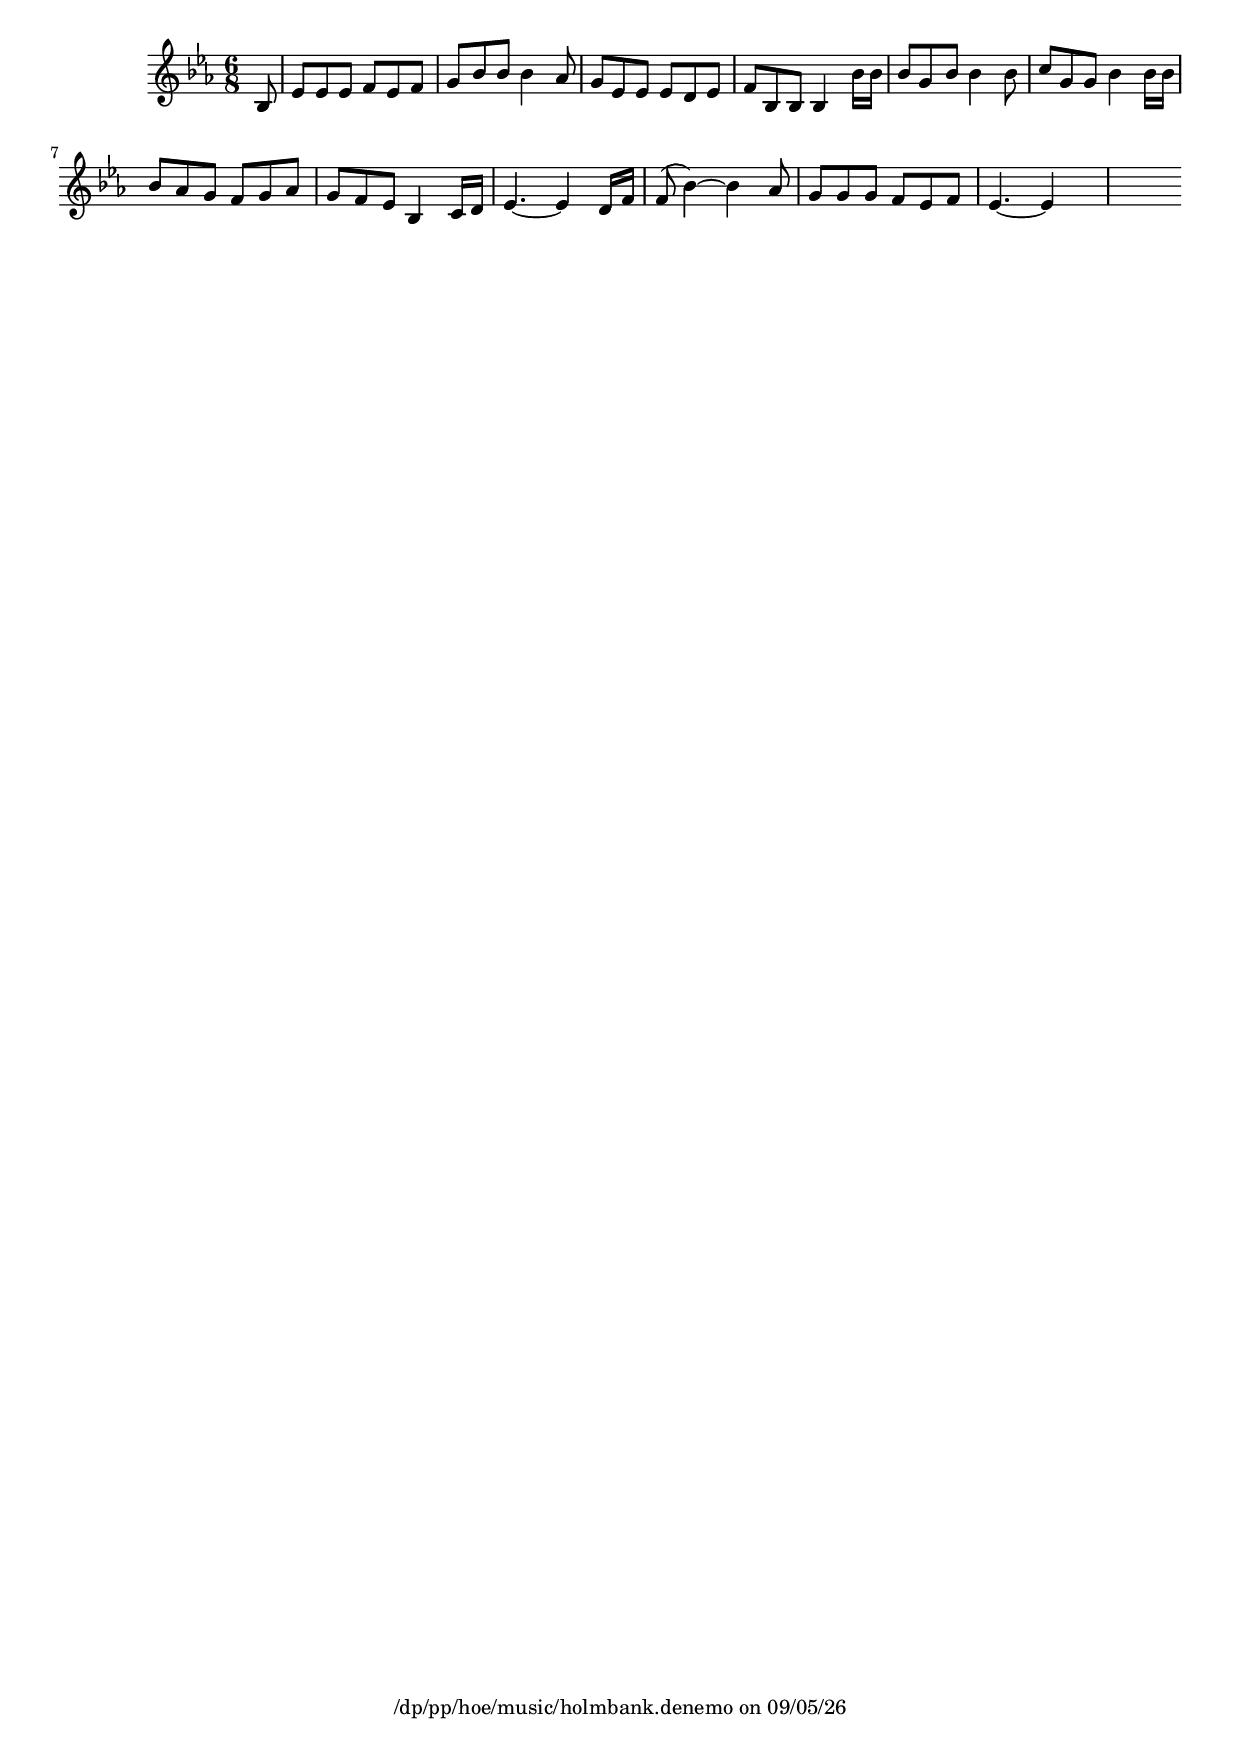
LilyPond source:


%% LilyPond file generated by Denemo version 2.2.0

%%http://www.gnu.org/software/denemo/

\version "2.18.0"

CompactChordSymbols = {}
#(define DenemoTransposeStep 0)
#(define DenemoTransposeAccidental 0)
DenemoGlobalTranspose = #(define-music-function (parser location arg)(ly:music?) #{\transpose c c#arg #})
titledPiece = {}
AutoBarline = {}
AutoEndMovementBarline = \bar "|."

% The music follows

MvmntIVoiceI = {
         \partial 256*32  bes8\AutoBarline
         ees' ees' ees' f' ees' f'\AutoBarline
         g' bes' bes' bes'4 aes'8\AutoBarline
         g' ees' ees' ees' d' ees'\AutoBarline
%5
         f' bes bes bes4 bes'16 bes'\AutoBarline
         bes'8 g' bes' bes'4 bes'8\AutoBarline
         c'' g' g' bes'4 bes'16 bes'\AutoBarline
         bes'8 aes' g' f' g' aes'\AutoBarline
         g' f' ees' bes4 c'16 d'\AutoBarline
%10
         ees'4.~  ees'4 d'16 f'\AutoBarline
         f'8( bes'4~ ) bes' aes'8\AutoBarline
         g' g' g' f' ees' f'\AutoBarline
         ees'4.~  ees'4\AutoBarline
         s1*6/8 }





%Default Score Layout
\header{DenemoLayoutName = "Default Score Layout"
        instrumentation = \markup { \with-url #'"scheme:(d-BookInstrumentation)" "Full Score"}
        }

\header {
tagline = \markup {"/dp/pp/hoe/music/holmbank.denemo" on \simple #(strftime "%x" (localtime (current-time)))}

        }
#(set-default-paper-size "a4")
#(set-global-staff-size 18)
\paper {

       }

\score { %Start of Movement
          <<

%Start of Staff
\new Staff = "Part 1"  << 
 \new Voice = "MvmntIVoiceI"  { 
  \clef treble    \key ees \major    \time 6/8   \MvmntIVoiceI
                        } %End of voice

                        >> %End of Staff

          >>

       } %End of Movement



